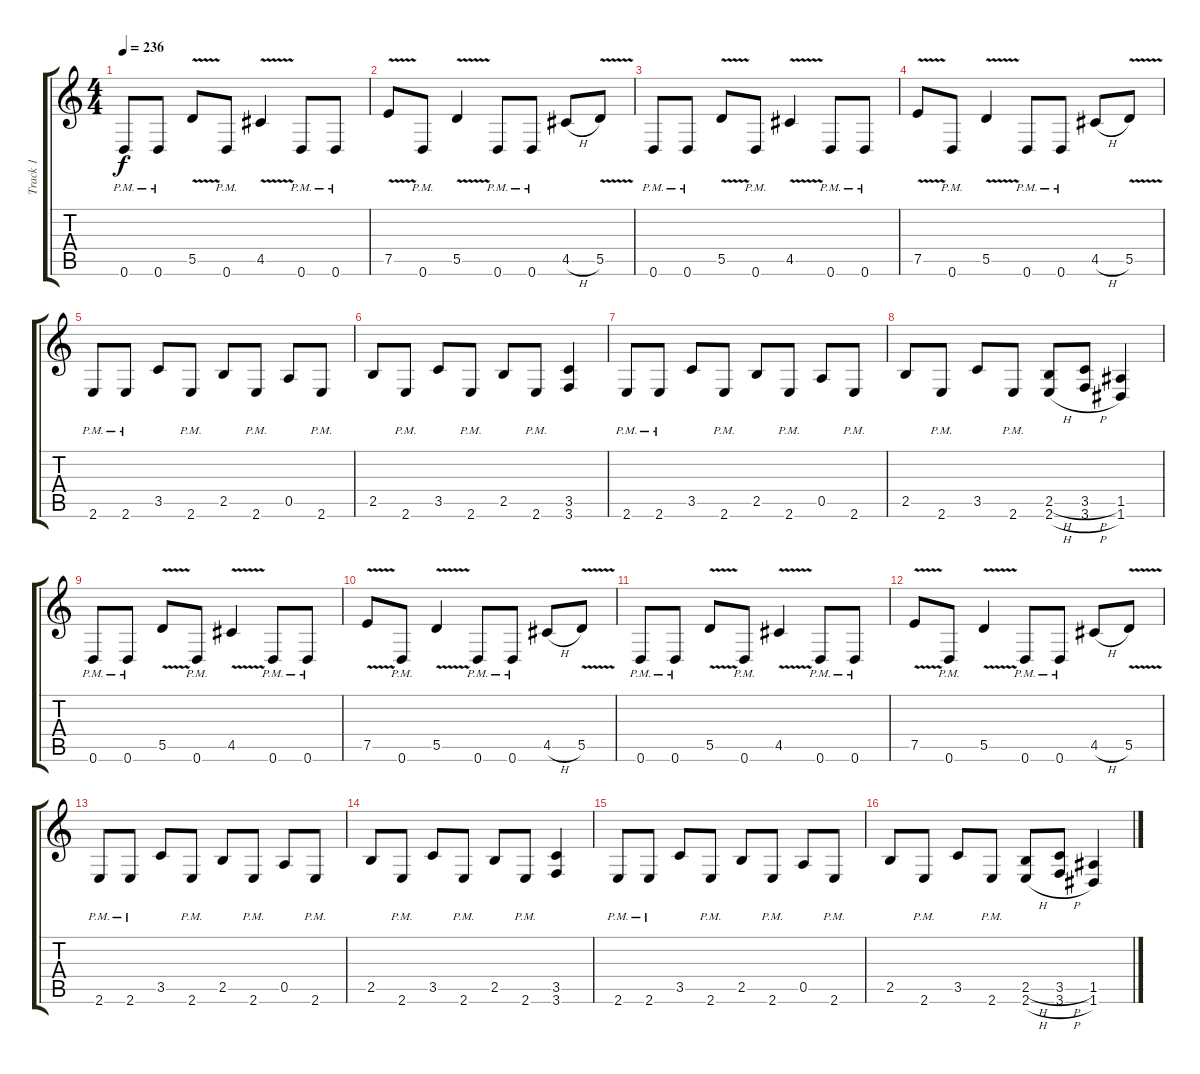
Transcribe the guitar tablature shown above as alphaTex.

\track ("Track 1" "Track 1") {instrument distortionguitar}
\staff {score tabs}
\tuning (E4 B3 G3 D3 A2 D2) {hide}
\ts (4 4)
\tempo 236
\clef g2
\ks c
0.6{pm}.8{dy f} 0.6{pm}.8 5.5{v}.8 0.6{pm}.8 4.5{v}.4 0.6{pm}.8 0.6{pm}.8 |
7.5{v}.8 0.6{pm}.8 5.5{v}.4 0.6{pm}.8 0.6{pm}.8 4.5{h}.8 5.5{v}.8 |
0.6{pm}.8 0.6{pm}.8 5.5{v}.8 0.6{pm}.8 4.5{v}.4 0.6{pm}.8 0.6{pm}.8 |
7.5{v}.8 0.6{pm}.8 5.5{v}.4 0.6{pm}.8 0.6{pm}.8 4.5{h}.8 5.5{v}.8 |
2.6{pm}.8 2.6{pm}.8 3.5.8 2.6{pm}.8 2.5.8 2.6{pm}.8 0.5.8 2.6{pm}.8 |
2.5.8 2.6{pm}.8 3.5.8 2.6{pm}.8 2.5.8 2.6{pm}.8 (3.5 3.6).4 |
2.6{pm}.8 2.6{pm}.8 3.5.8 2.6{pm}.8 2.5.8 2.6{pm}.8 0.5.8 2.6{pm}.8 |
2.5.8 2.6{pm}.8 3.5.8 2.6{pm}.8 (2.5{h} 2.6{h}).8 (3.5{h} 3.6{h}).8 (1.5 1.6).4 |
0.6{pm}.8 0.6{pm}.8 5.5{v}.8 0.6{pm}.8 4.5{v}.4 0.6{pm}.8 0.6{pm}.8 |
7.5{v}.8 0.6{pm}.8 5.5{v}.4 0.6{pm}.8 0.6{pm}.8 4.5{h}.8 5.5{v}.8 |
0.6{pm}.8 0.6{pm}.8 5.5{v}.8 0.6{pm}.8 4.5{v}.4 0.6{pm}.8 0.6{pm}.8 |
7.5{v}.8 0.6{pm}.8 5.5{v}.4 0.6{pm}.8 0.6{pm}.8 4.5{h}.8 5.5{v}.8 |
2.6{pm}.8 2.6{pm}.8 3.5.8 2.6{pm}.8 2.5.8 2.6{pm}.8 0.5.8 2.6{pm}.8 |
2.5.8 2.6{pm}.8 3.5.8 2.6{pm}.8 2.5.8 2.6{pm}.8 (3.5 3.6).4 |
2.6{pm}.8 2.6{pm}.8 3.5.8 2.6{pm}.8 2.5.8 2.6{pm}.8 0.5.8 2.6{pm}.8 |
2.5.8 2.6{pm}.8 3.5.8 2.6{pm}.8 (2.5{h} 2.6{h}).8 (3.5{h} 3.6{h}).8 (1.5 1.6).4
